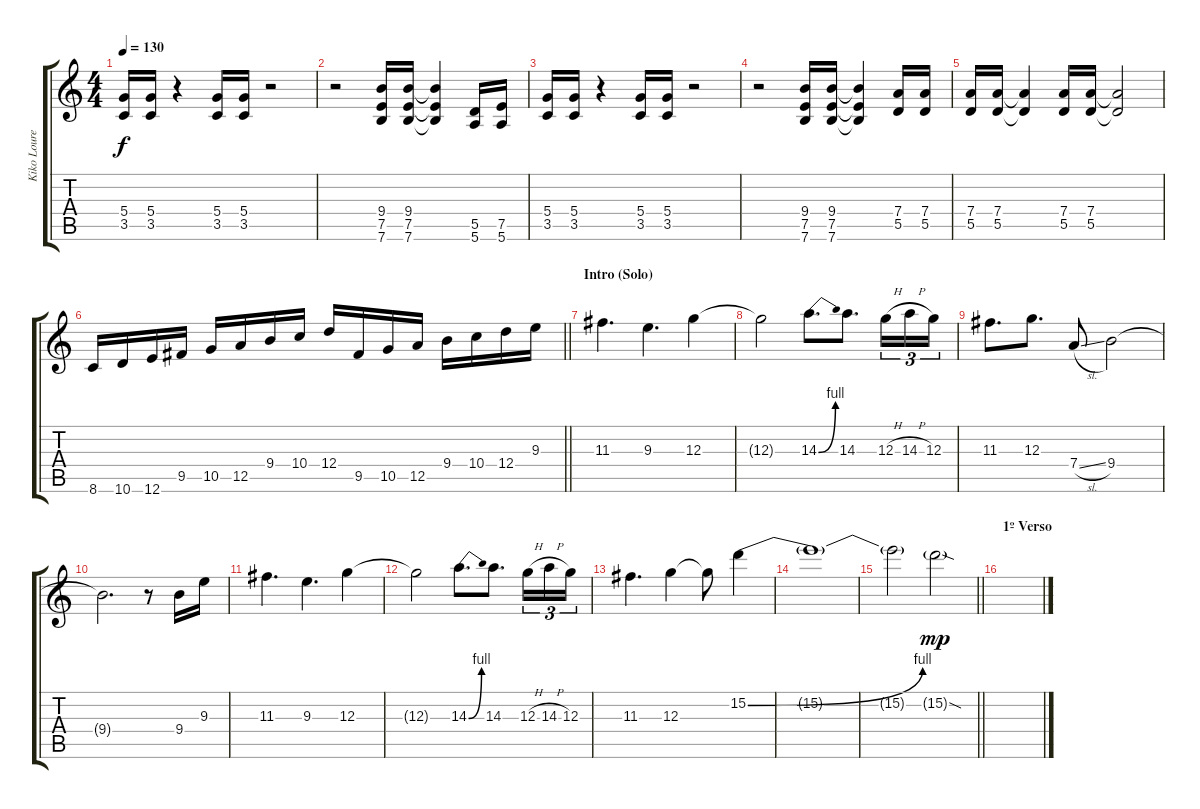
\track ("Kiko Loureiro" "Kiko Loure") {instrument overdrivenguitar}
\staff {score tabs}
\tuning (E4 B3 G3 D3 A2 E2) {hide}
\ts (4 4)
\tempo 130
\clef g2
\ks c
(5.4 3.5).16{dy f} (5.4 3.5).16 r.4 (5.4 3.5).16 (5.4 3.5).16 r.2 |
r.2 (9.4 7.5 7.6).16 (9.4 7.5 7.6).16 (9.4{t} 7.5{t} 7.6{t}).4 (5.5 5.6).16 (7.5 5.6).16 |
(5.4 3.5).16 (5.4 3.5).16 r.4 (5.4 3.5).16 (5.4 3.5).16 r.2 |
r.2 (9.4 7.5 7.6).16 (9.4 7.5 7.6).16 (9.4{t} 7.5{t} 7.6{t}).4 (7.4 5.5).16 (7.4 5.5).16 |
(7.4 5.5).16 (7.4 5.5).16 (7.4{t} 5.5{t}).4 (7.4 5.5).16 (7.4 5.5).16 (7.4{t} 5.5{t}).2 |
\barLineRight lightlight
8.6.16 10.6.16 12.6.16 9.5.16 10.5.16 12.5.16 9.4.16 10.4.16 12.4.16 9.5.16 10.5.16 12.5.16 9.4.16 10.4.16 12.4.16 9.3.16 |
\section ("" "Intro (Solo)")
11.3.4{d} 9.3.4{d} 12.3.4 |
12.3{t}.2 14.3{be (bend 0 0 60 4)}.8{d} 14.3.8{d} 12.3{h}.16{tu (3 2)} 14.3{h}.16{tu (3 2)} 12.3.16{tu (3 2)} |
11.3.8{d} 12.3.8{d} 7.4{sl}.8 9.4.2 |
9.4{t}.2{d} r.8 9.4.16 9.3.16 |
11.3.4{d} 9.3.4{d} 12.3.4 |
12.3{t}.2 14.3{be (bend 0 0 60 4)}.8{d} 14.3.8{d} 12.3{h}.16{tu (3 2)} 14.3{h}.16{tu (3 2)} 12.3.16{tu (3 2)} |
11.3.4{d} 12.3.4 12.3{t}.8 15.2{be (bend 0 0 60 4)}.4 |
15.2{t}.1 |
\barLineRight lightlight
15.2{t}.2 15.2{sod g}.2{dy mp} |
\section ("" "1º Verso")
